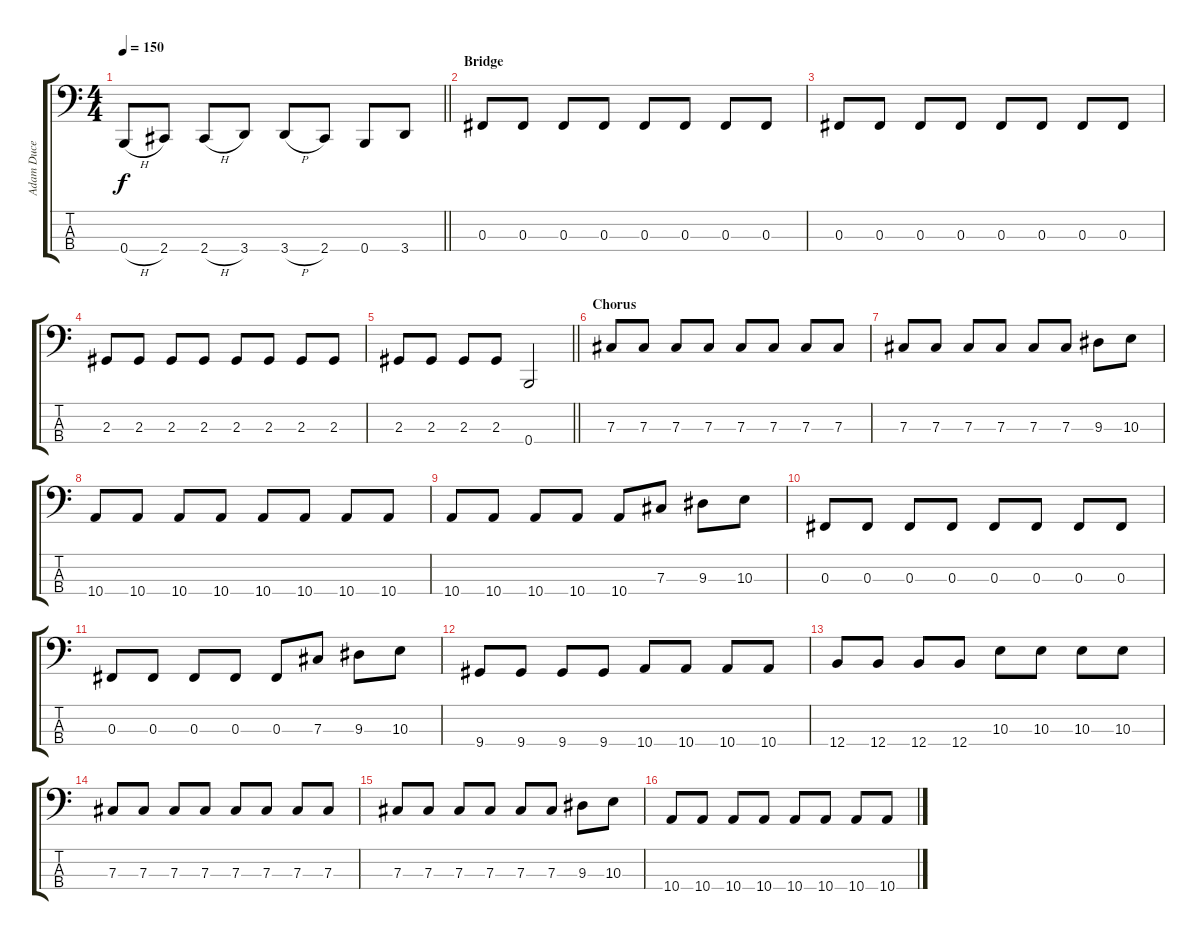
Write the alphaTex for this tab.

\track ("Adam Duce" "Adam Duce") {instrument electricbassfinger}
\staff {score tabs}
\tuning (E2 B1 Gb1 B0) {hide}
\ts (4 4)
\tempo 150
\clef f4
\barLineRight lightlight
\ks c
0.4{h}.8{dy f} 2.4.8 2.4{h}.8 3.4.8 3.4{h}.8 2.4.8 0.4.8 3.4.8 |
\section ("" "Bridge")
0.3.8 0.3.8 0.3.8 0.3.8 0.3.8 0.3.8 0.3.8 0.3.8 |
0.3.8 0.3.8 0.3.8 0.3.8 0.3.8 0.3.8 0.3.8 0.3.8 |
2.3.8 2.3.8 2.3.8 2.3.8 2.3.8 2.3.8 2.3.8 2.3.8 |
\barLineRight lightlight
2.3.8 2.3.8 2.3.8 2.3.8 0.4.2 |
\section ("" "Chorus")
7.3.8 7.3.8 7.3.8 7.3.8 7.3.8 7.3.8 7.3.8 7.3.8 |
7.3.8 7.3.8 7.3.8 7.3.8 7.3.8 7.3.8 9.3.8 10.3.8 |
10.4.8 10.4.8 10.4.8 10.4.8 10.4.8 10.4.8 10.4.8 10.4.8 |
10.4.8 10.4.8 10.4.8 10.4.8 10.4.8 7.3.8 9.3.8 10.3.8 |
0.3.8 0.3.8 0.3.8 0.3.8 0.3.8 0.3.8 0.3.8 0.3.8 |
0.3.8 0.3.8 0.3.8 0.3.8 0.3.8 7.3.8 9.3.8 10.3.8 |
9.4.8 9.4.8 9.4.8 9.4.8 10.4.8 10.4.8 10.4.8 10.4.8 |
12.4.8 12.4.8 12.4.8 12.4.8 10.3.8 10.3.8 10.3.8 10.3.8 |
7.3.8 7.3.8 7.3.8 7.3.8 7.3.8 7.3.8 7.3.8 7.3.8 |
7.3.8 7.3.8 7.3.8 7.3.8 7.3.8 7.3.8 9.3.8 10.3.8 |
10.4.8 10.4.8 10.4.8 10.4.8 10.4.8 10.4.8 10.4.8 10.4.8
